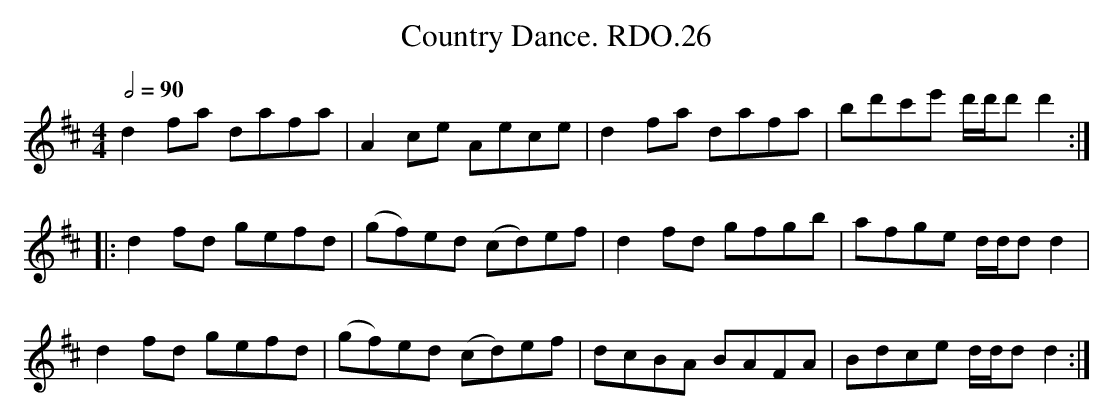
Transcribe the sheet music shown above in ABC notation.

X:1
T:Country Dance. RDO.26
M:4/4
L:1/8
Q:1/2=90
K:D
d2 fa dafa|A2ce Aece|d2 fa dafa|bd'c'e' d'/d'/d' d'2:|
|:d2fd gefd|(gf)ed (cd)ef|d2fd gfgb|afge d/d/dd2|
d2fd gefd|(gf)ed (cd)ef|dcBA BAFA|Bdce d/d/dd2:|
